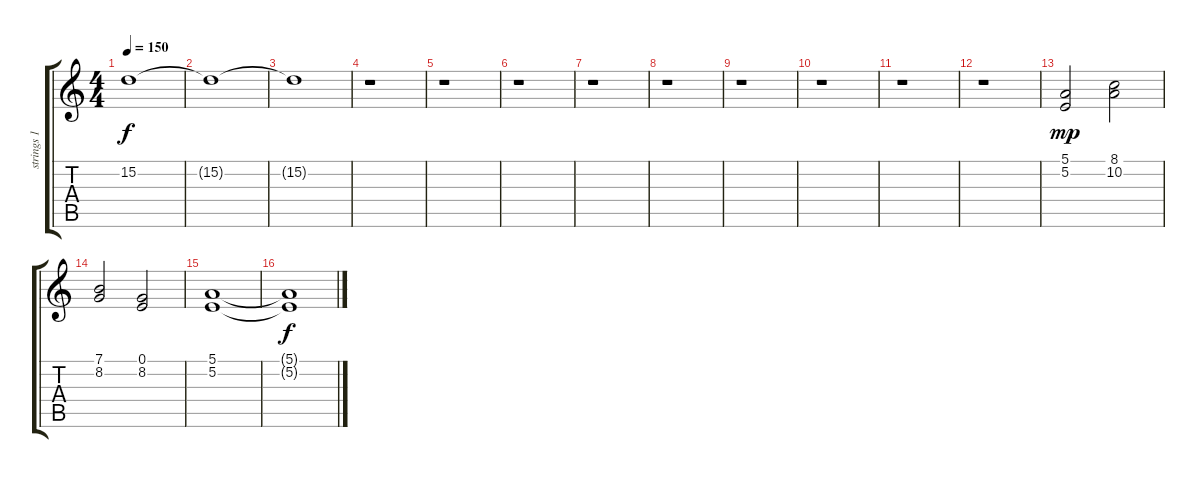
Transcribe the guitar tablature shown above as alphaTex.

\track ("strings 1" "strings 1") {instrument koto}
\staff {score tabs}
\tuning (E4 B3 G3 D3 A2 E2) {hide}
\ts (4 4)
\tempo 150
\clef g2
\ks c
15.2{t}.1{dy f} |
15.2{t}.1 |
15.2{t}.1 |
r.1 |
r.1 |
r.1 |
r.1 |
r.1 |
r.1 |
r.1 |
r.1 |
r.1 |
(5.1 5.2).2{dy mp} (8.1 10.2).2 |
(7.1 8.2).2 (0.1 8.2).2 |
(5.1 5.2).1 |
(5.1{t} 5.2{t}).1{dy f}
